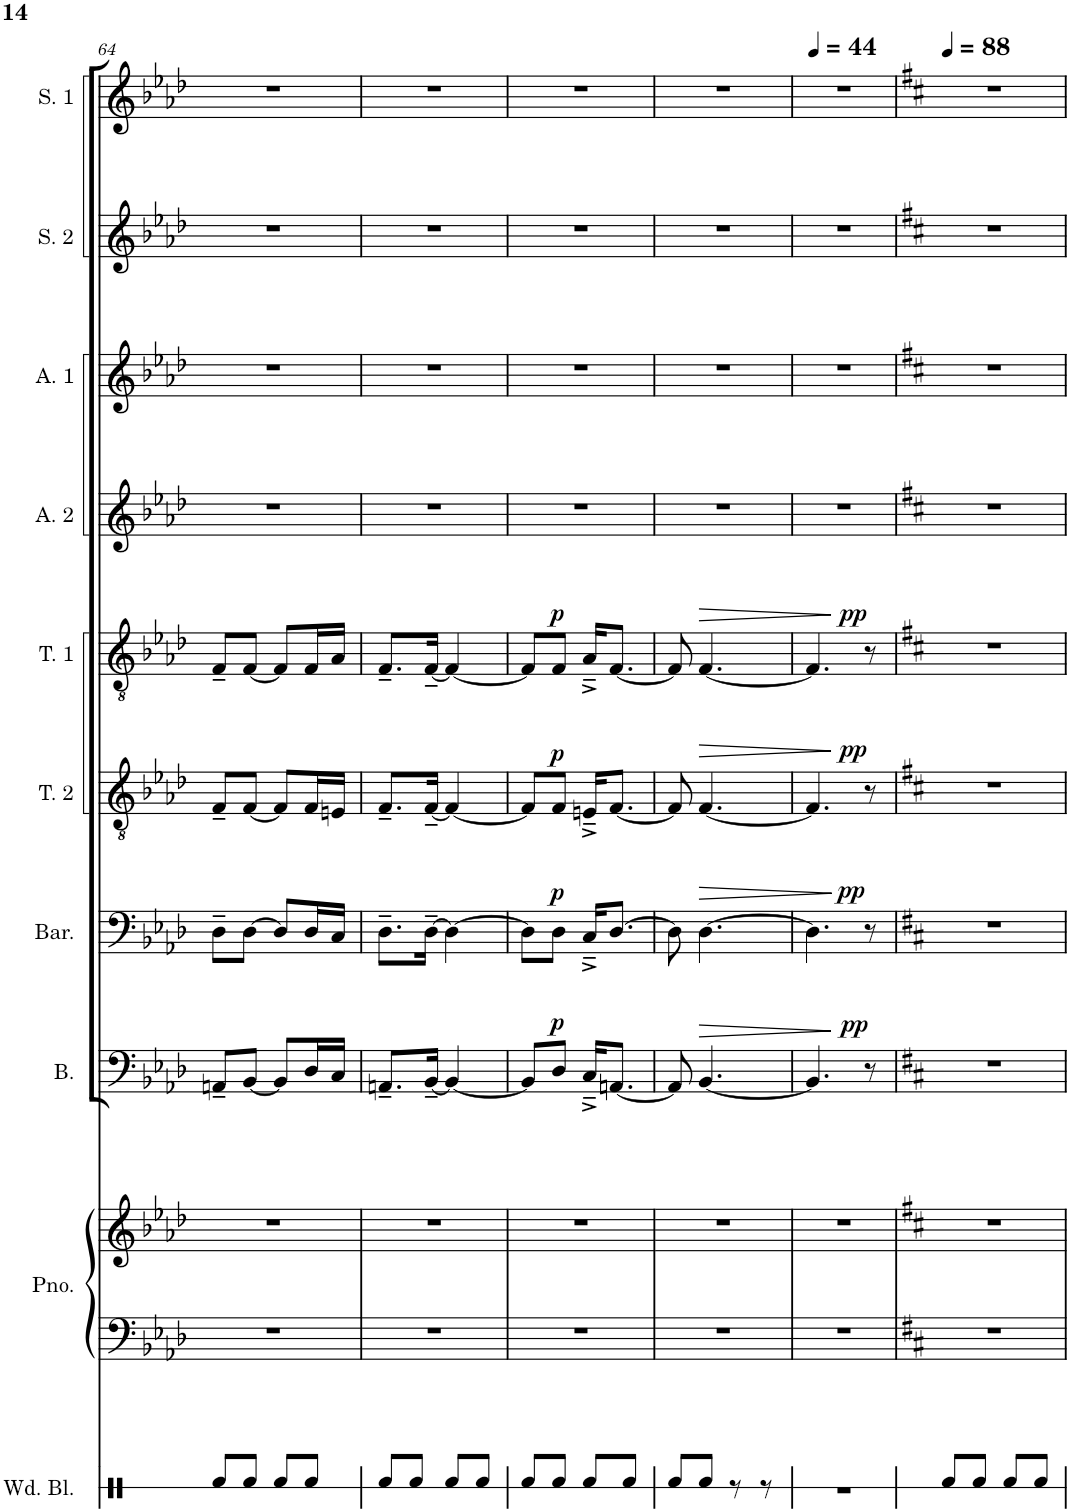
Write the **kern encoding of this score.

**kern	**kern	**kern	**kern	**dynam	**kern	**dynam	**kern	**dynam	**kern	**dynam	**kern	**kern	**kern	**kern
*part10	*part9	*part9	*part8	*part8	*part7	*part7	*part6	*part6	*part5	*part5	*part4	*part3	*part2	*part1
*staff11	*staff10	*staff9	*staff8	*staff8	*staff7	*staff7	*staff6	*staff6	*staff5	*staff5	*staff4	*staff3	*staff2	*staff1
*I"Wood Blocks	*I"Piano	*	*I"Bass	*	*I"Baritone	*	*I"Tenor 2	*	*I"Tenor 1	*	*I"Alto 2	*I"Alto 1	*I"Soprano 2	*I"Soprano 1
*I'Wd. Bl.	*I'Pno.	*	*I'B.	*	*I'Bar.	*	*I'T. 2	*	*I'T. 1	*	*I'A. 2	*I'A. 1	*I'S. 2	*I'S. 1
!!LO:PB:g=z
*clefX	*clefF4	*clefG2	*clefF4	*	*clefF4	*	*clefGv2	*	*clefGv2	*	*clefG2	*clefG2	*clefG2	*clefG2
*k[]	*k[b-e-a-d-]	*k[b-e-a-d-]	*k[b-e-a-d-]	*	*k[b-e-a-d-]	*	*k[b-e-a-d-]	*	*k[b-e-a-d-]	*	*k[b-e-a-d-]	*k[b-e-a-d-]	*k[b-e-a-d-]	*k[b-e-a-d-]
*M2/4	*M2/4	*M2/4	*M2/4	*	*M2/4	*	*M2/4	*	*M2/4	*	*M2/4	*M2/4	*M2/4	*M2/4
=64	=64	=64	=64	=64	=64	=64	=64	=64	=64	=64	=64	=64	=64	=64
8Rf/L	2r	2r	8AAn~/L	.	8D-~\L	.	8F~/L	.	8F~/L	.	2r	2r	2r	2r
8Rf/J	.	.	[8BB-/J	.	[8D-\J	.	[8F/J	.	[8F/J	.	.	.	.	.
8Rf/L	.	.	8BB-/L]	.	8D-/L]	.	8F/L]	.	8F/L]	.	.	.	.	.
8Rf/J	.	.	16D-/L	.	16D-/L	.	16F/L	.	16F/L	.	.	.	.	.
.	.	.	16C/JJ	.	16C/JJ	.	16En/JJ	.	16A-/JJ	.	.	.	.	.
=65	=65	=65	=65	=65	=65	=65	=65	=65	=65	=65	=65	=65	=65	=65
8Rf/L	2r	2r	8.AAn~/L	.	8.D-~\L	.	8.F~/L	.	8.F~/L	.	2r	2r	2r	2r
8Rf/J	.	.	.	.	.	.	.	.	.	.	.	.	.	.
.	.	.	[16BB-~/Jk	.	[16D-~\Jk	.	[16F~/Jk	.	[16F~/Jk	.	.	.	.	.
8Rf/L	.	.	4BB-/_	.	4D-\_	.	4F/_	.	4F/_	.	.	.	.	.
8Rf/J	.	.	.	.	.	.	.	.	.	.	.	.	.	.
=66	=66	=66	=66	=66	=66	=66	=66	=66	=66	=66	=66	=66	=66	=66
8Rf/L	2r	2r	8BB-/L]	.	8D-\L]	.	8F/L]	.	8F/L]	.	2r	2r	2r	2r
!	!	!	!	!LO:DY:a	!	!LO:DY:a	!	!LO:DY:a	!	!LO:DY:a	!	!	!	!
8Rf/J	.	.	8D-/J	p	8D-\J	p	8F/J	p	8F/J	p	.	.	.	.
8Rf/L	.	.	16C~^/KL	.	16C~^/KL	.	16En~^/KL	.	16A-~^/KL	.	.	.	.	.
.	.	.	[8.AAn/J	.	[8.D-/J	.	[8.F/J	.	[8.F/J	.	.	.	.	.
8Rf/J	.	.	.	.	.	.	.	.	.	.	.	.	.	.
=67	=67	=67	=67	=67	=67	=67	=67	=67	=67	=67	=67	=67	=67	=67
8Rf/L	2r	2r	8AA/]	.	8D-\]	.	8F/]	.	8F/]	.	2r	2r	2r	2r
!	!	!	!	!LO:HP:b	!	!LO:HP:b	!	!LO:HP:b	!	!LO:HP:b	!	!	!	!
8Rf/J	.	.	[4.BB-/	>	[4.D-\	>	[4.F/	>	[4.F/	>	.	.	.	.
8r	.	.	.	.	.	.	.	.	.	.	.	.	.	.
8r	.	.	.	.	.	.	.	.	.	.	.	.	.	.
=68	=68	=68	=68	=68	=68	=68	=68	=68	=68	=68	=68	=68	=68	=68
*	*	*	*	*	*	*	*	*	*	*	*	*	*	*MM44
*	*	*	*^	*	*^	*	*^	*	*^	*	*	*	*	*
2r	2r	2r	4.BB-/]	4ryy	.	4.D-\]	4ryy	.	4.F/]	4ryy	.	4.F/]	4ryy	.	2r	2r	2r	2r
!	!	!	!	!	!LO:DY:a	!	!	!LO:DY:a	!	!	!LO:DY:a	!	!	!LO:DY:a	!	!	!	!
.	.	.	.	4ryy	pp	.	4ryy	pp	.	4ryy	pp	.	4ryy	pp	.	.	.	.
.	.	.	8r	.	]	8r	.	]	8r	.	]	8r	.	]	.	.	.	.
*	*	*	*v	*v	*	*	*	*	*v	*v	*	*v	*v	*	*	*	*	*
*	*	*	*	*	*v	*v	*	*	*	*	*	*	*	*	*
=68	=68	=68	=68	=68	=68	=68	=68	=68	=68	=68	=68	=68	=68	=68
*	*k[f#c#]	*k[f#c#]	*k[f#c#]	*	*k[f#c#]	*	*k[f#c#]	*	*k[f#c#]	*	*k[f#c#]	*k[f#c#]	*k[f#c#]	*k[f#c#]
*	*	*	*	*	*	*	*	*	*	*	*	*	*	*MM88
8Rf/L	2r	2r	2r	.	2r	.	2r	.	2r	.	2r	2r	2r	2r
8Rf/J	.	.	.	.	.	.	.	.	.	.	.	.	.	.
8Rf/L	.	.	.	.	.	.	.	.	.	.	.	.	.	.
8Rf/J	.	.	.	.	.	.	.	.	.	.	.	.	.	.
=	=	=	=	=	=	=	=	=	=	=	=	=	=	=
*-	*-	*-	*-	*-	*-	*-	*-	*-	*-	*-	*-	*-	*-	*-
